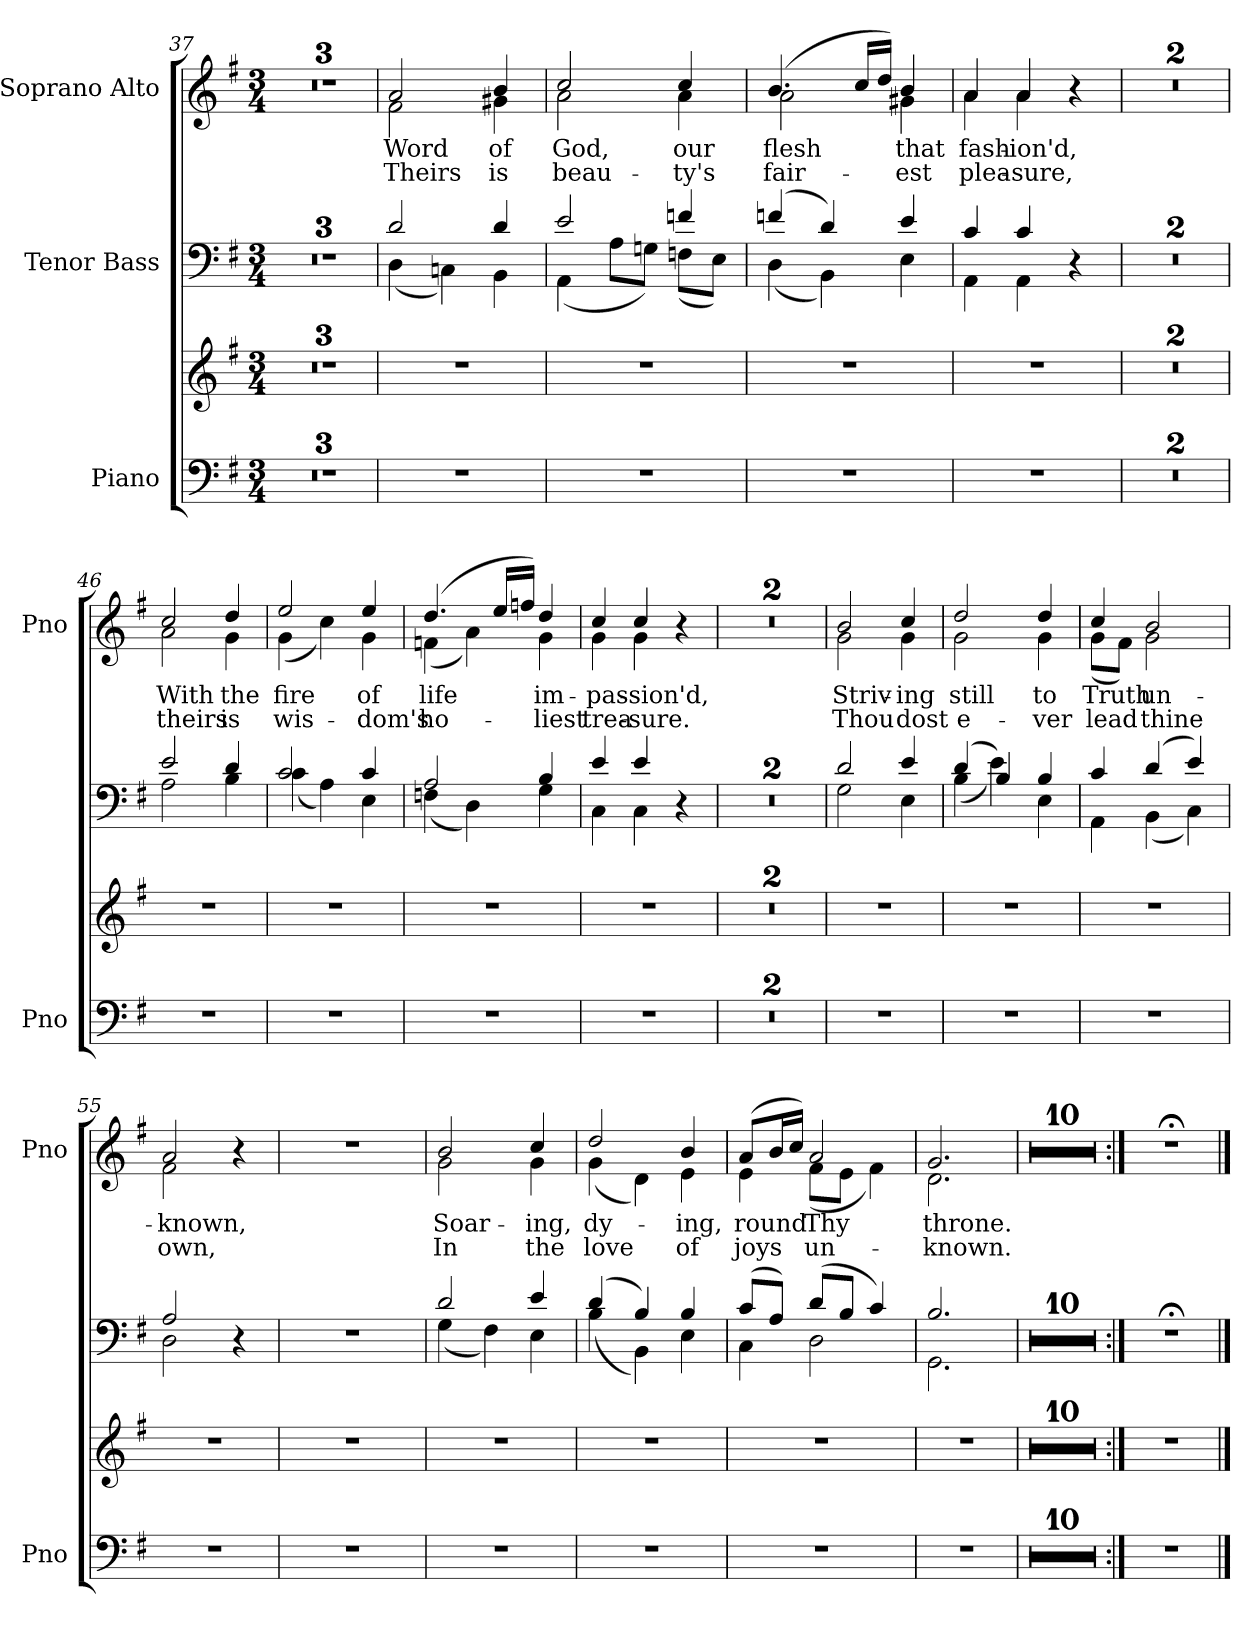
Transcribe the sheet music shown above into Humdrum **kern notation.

**kern	**kern	**kern	**kern	**text	**text
*part3	*part3	*part2	*part1	*part1	*part1
*staff4	*staff3	*staff2	*staff1	*staff1	*staff1
*I"Piano	*	*I"Tenor Bass	*I"Soprano Alto	*	*
*I'Pno	*	*	*I'Pno	*	*
*clefF4	*clefG2	*clefF4	*clefG2	*	*
*k[f#]	*k[f#]	*k[f#]	*k[f#]	*	*
*G:	*G:	*G:	*G:	*	*
*M3/4	*M3/4	*M3/4	*M3/4	*	*
=37	=37	=37	=37	=37	=37
2.r	2.r	2.r	2.r	.	.
=38	=38	=38	=38	=38	=38
2.r	2.r	2.r	2.r	.	.
=39	=39	=39	=39	=39	=39
2.r	2.r	2.r	2.r	.	.
=40	=40	=40	=40	=40	=40
*	*	*^	*^	*	*
2.r	2.r	2d/	(4D\	2a/	2f#\	Word	Theirs
.	.	.	4Cn\)	.	.	.	.
.	.	4d/	4BB\	4b/	4g#X\	of	is
=41	=41	=41	=41	=41	=41	=41	=41
2.r	2.r	2e/	(4AA\	2cc/	2a\	God,	beau-
.	.	.	8A\L	.	.	.	.
.	.	.	8Gn\J)	.	.	.	.
.	.	4fn/	(8Fn\L	4cc/	4a\	our	-ty's
.	.	.	8E\J)	.	.	.	.
=42	=42	=42	=42	=42	=42	=42	=42
2.r	2.r	(4fn/	(4D\	(4.b/	2a\	flesh	fair-
.	.	4d/)	4BB\)	.	.	.	.
.	.	.	.	16cc/LL	.	.	.
.	.	.	.	16dd/JJ)	.	.	.
.	.	4e/	4E\	4b/	4g#X\	that	-est
=43	=43	=43	=43	=43	=43	=43	=43
2.r	2.r	4c/	4AA\	4a/	4a\	fash-	plea-
.	.	4c/	4AA\	4a/	4a\	-ion'd,	-sure,
.	.	4r	4ryy	4r	4ryy	.	.
*	*	*v	*v	*	*	*	*
*	*	*	*v	*v	*	*
!!LO:LB:g=z
=44	=44	=44	=44	=44	=44
2.r	2.r	2.r	2.r	.	.
=45	=45	=45	=45	=45	=45
2.r	2.r	2.r	2.r	.	.
=46	=46	=46	=46	=46	=46
*	*	*^	*^	*	*
2.r	2.r	2e/	2A\	2cc/	2a\	With	theirs
.	.	4d/	4B\	4dd/	4g\	the	is
=47	=47	=47	=47	=47	=47	=47	=47
2.r	2.r	2c/	(4c\	2ee/	(4g\	fire	wis-
.	.	.	4A\)	.	4cc\)	.	.
.	.	4c/	4E\	4ee/	4g\	of	-dom's
=48	=48	=48	=48	=48	=48	=48	=48
2.r	2.r	2A/	(4Fn\	(4.dd/	(4fn\	life	ho-
.	.	.	4D\)	.	4a\)	.	.
.	.	.	.	16ee/LL	.	.	.
.	.	.	.	16ffn/JJ)	.	.	.
.	.	4B/	4G\	4dd/	4g\	im-	-liest
!!LO:LB:g=z	!!
=49	=49	=49	=49	=49	=49	=49	=49
2.r	2.r	4e/	4C\	4cc/	4g\	-pas-	trea-
.	.	4e/	4C\	4cc/	4g\	-sion'd,	-sure.
.	.	4r	4ryy	4r	4ryy	.	.
*	*	*v	*v	*	*	*	*
*	*	*	*v	*v	*	*
=50	=50	=50	=50	=50	=50
2.r	2.r	2.r	2.r	.	.
=51	=51	=51	=51	=51	=51
2.r	2.r	2.r	2.r	.	.
=52	=52	=52	=52	=52	=52
*	*	*^	*^	*	*
2.r	2.r	2d/	2G\	2b/	2g\	Striv-	Thou
.	.	4e/	4E\	4cc/	4g\	-ing	dost
=53	=53	=53	=53	=53	=53	=53	=53
2.r	2.r	(4d/	(4B\	2dd/	2g\	still	e-
.	.	4B/	4e\))	.	.	.	.
.	.	4B/	4E\	4dd/	4g\	to	-ver
!!LO:LB:g=z	!!
=54	=54	=54	=54	=54	=54	=54	=54
2.r	2.r	4c/	4AA\	4cc/	(8g\L	Truth	lead
.	.	.	.	.	8f#\J)	.	.
.	.	(4d/	(4BB\	2b/	2g\	un-	thine
.	.	4e/)	4C\)	.	.	.	.
=55	=55	=55	=55	=55	=55	=55	=55
2.r	2.r	2A/	2D\	2a/	2f#\	-known,	own,
.	.	4r	4ryy	4r	4ryy	.	.
*	*	*v	*v	*	*	*	*
*	*	*	*v	*v	*	*
=56	=56	=56	=56	=56	=56
2.r	2.r	2.r	2.r	.	.
=57	=57	=57	=57	=57	=57
*	*	*^	*^	*	*
2.r	2.r	2d/	(4G\	2b/	2g\	Soar-	In
.	.	.	4F#\)	.	.	.	.
.	.	4e/	4E\	4cc/	4g\	-ing,	the
=58	=58	=58	=58	=58	=58	=58	=58
2.r	2.r	(4d/	(4B\	2dd/	(4g\	dy-	love
.	.	4B/)	4BB\)	.	4d\)	.	.
.	.	4B/	4E\	4b/	4e\	-ing,	of
!!LO:LB:g=z	!!
=59	=59	=59	=59	=59	=59	=59	=59
2.r	2.r	(8c/L	4C\	(8a/L	4e\	round	joys
.	.	8A/J)	.	16b/L	.	.	.
.	.	.	.	16cc/JJ)	.	.	.
.	.	(8d/L	2D\	2a/	(8f#\L	Thy	un-
.	.	8B/J	.	.	8e\J	.	.
.	.	4c/)	.	.	4f#\)	.	.
=60	=60	=60	=60	=60	=60	=60	=60
2.r	2.r	2.B/	2.GG\	2.g/	2.d\	throne.	-known.
*	*	*v	*v	*	*	*	*
*	*	*	*v	*v	*	*
=61	=61	=61	=61	=61	=61
2.r	2.r	2.r	2.r	.	.
=62	=62	=62	=62	=62	=62
2.r	2.r	2.r	2.r	.	.
=63	=63	=63	=63	=63	=63
2.r	2.r	2.r	2.r	.	.
=64	=64	=64	=64	=64	=64
2.r	2.r	2.r	2.r	.	.
=65	=65	=65	=65	=65	=65
2.r	2.r	2.r	2.r	.	.
=66	=66	=66	=66	=66	=66
2.r	2.r	2.r	2.r	.	.
=67	=67	=67	=67	=67	=67
2.r	2.r	2.r	2.r	.	.
=68	=68	=68	=68	=68	=68
2.r	2.r	2.r	2.r	.	.
=69	=69	=69	=69	=69	=69
2.r	2.r	2.r	2.r	.	.
=70	=70	=70	=70	=70	=70
2.r	2.r	2.r	2.r	.	.
=71:|!	=71:|!	=71:|!	=71:|!	=71:|!	=71:|!
2.r	2.r	2.r;<	2.r;<	.	.
==	==	==	==	==	==
*-	*-	*-	*-	*-	*-
